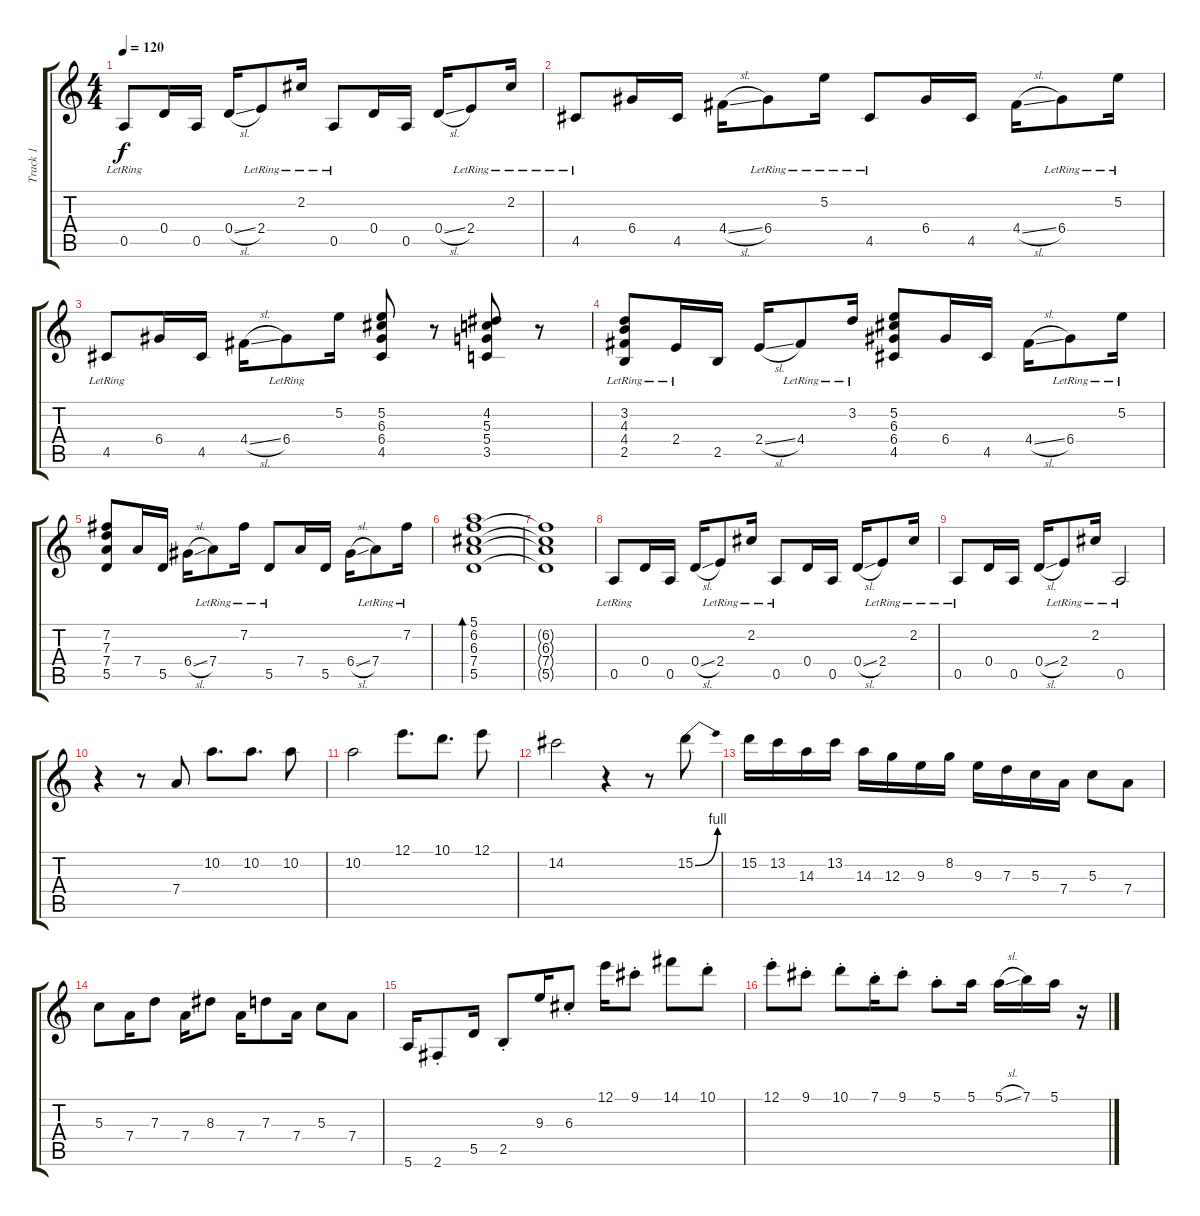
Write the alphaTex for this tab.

\track ("Track 1" "Track 1") {instrument acousticguitarsteel}
\staff {score tabs}
\tuning (E4 B3 G3 D3 A2 E2) {hide}
\ts (4 4)
\tempo 120
\clef g2
\ks c
0.5{lr}.8{dy f} 0.4.16 0.5.16 0.4{sl}.16 2.4{lr}.8 2.2{lr}.16 0.5{lr}.8 0.4.16 0.5.16 0.4{sl}.16 2.4{lr}.8 2.2{lr}.16 |
4.5{lr}.8 6.4.16 4.5.16 4.4{sl}.16 6.4{lr}.8 5.2{lr}.16 4.5{lr}.8 6.4.16 4.5.16 4.4{sl}.16 6.4{lr}.8 5.2{lr}.16 |
4.5{lr}.8 6.4.16 4.5.16 4.4{sl}.16 6.4{lr}.8 5.2.16 (5.2 6.3 6.4 4.5).8 r.8 (4.2 5.3 5.4 3.5).8 r.8 |
(3.2{lr} 4.3{lr} 4.4{lr} 2.5{lr}).8 2.4{lr}.16 2.5.16 2.4{sl}.16 4.4{lr}.8 3.2{lr}.16 (5.2 6.3 6.4 4.5).8 6.4.16 4.5.16 4.4{sl}.16 6.4{lr}.8 5.2{lr}.16 |
(7.2 7.3 7.4 5.5).8 7.4.16 5.5.16 6.4{sl}.16 7.4{lr}.8 7.2{lr}.16 5.5{lr}.8 7.4.16 5.5.16 6.4{sl}.16 7.4{lr}.8 7.2{lr}.16 |
(5.1 6.2 6.3 7.4 5.5).1{bd 240} |
(6.2{t} 6.3{t} 7.4{t} 5.5{t}).1 |
0.5{lr}.8 0.4.16 0.5.16 0.4{sl}.16 2.4{lr}.8 2.2{lr}.16 0.5{lr}.8 0.4.16 0.5.16 0.4{sl}.16 2.4{lr}.8 2.2{lr}.16 |
0.5{lr}.8 0.4.16 0.5.16 0.4{sl}.16 2.4{lr}.8 2.2{lr}.16 0.5{lr}.2 |
r.4 r.8 7.4.8 10.2.8{d} 10.2.8{d} 10.2.8 |
10.2.2 12.1.8{d} 10.1.8{d} 12.1.8 |
14.2.2 r.4 r.8 15.2{be (bend 0 0 60 4)}.8 |
15.2.16 13.2.16 14.3.16 13.2.16 14.3.16 12.3.16 9.3.16 8.2.16 9.3.16 7.3.16 5.3.16 7.4.16 5.3.8 7.4.8 |
5.3.8 7.4.16 7.3.8 7.4.16 8.3.8 7.4.16 7.3.8 7.4.16 5.3.8 7.4.8 |
5.6.16 2.6{st}.8 5.5.16 2.5{st}.8 9.3.16 6.3{st}.8 12.1.16 9.1{st}.8 14.1.8 10.1{st}.8 |
12.1{st}.8 9.1{st}.8 10.1{st}.8 7.1{st}.16 9.1{st}.8 5.1{st}.8 5.1.16 5.1{sl}.16 7.1.16 5.1.16 r.16
